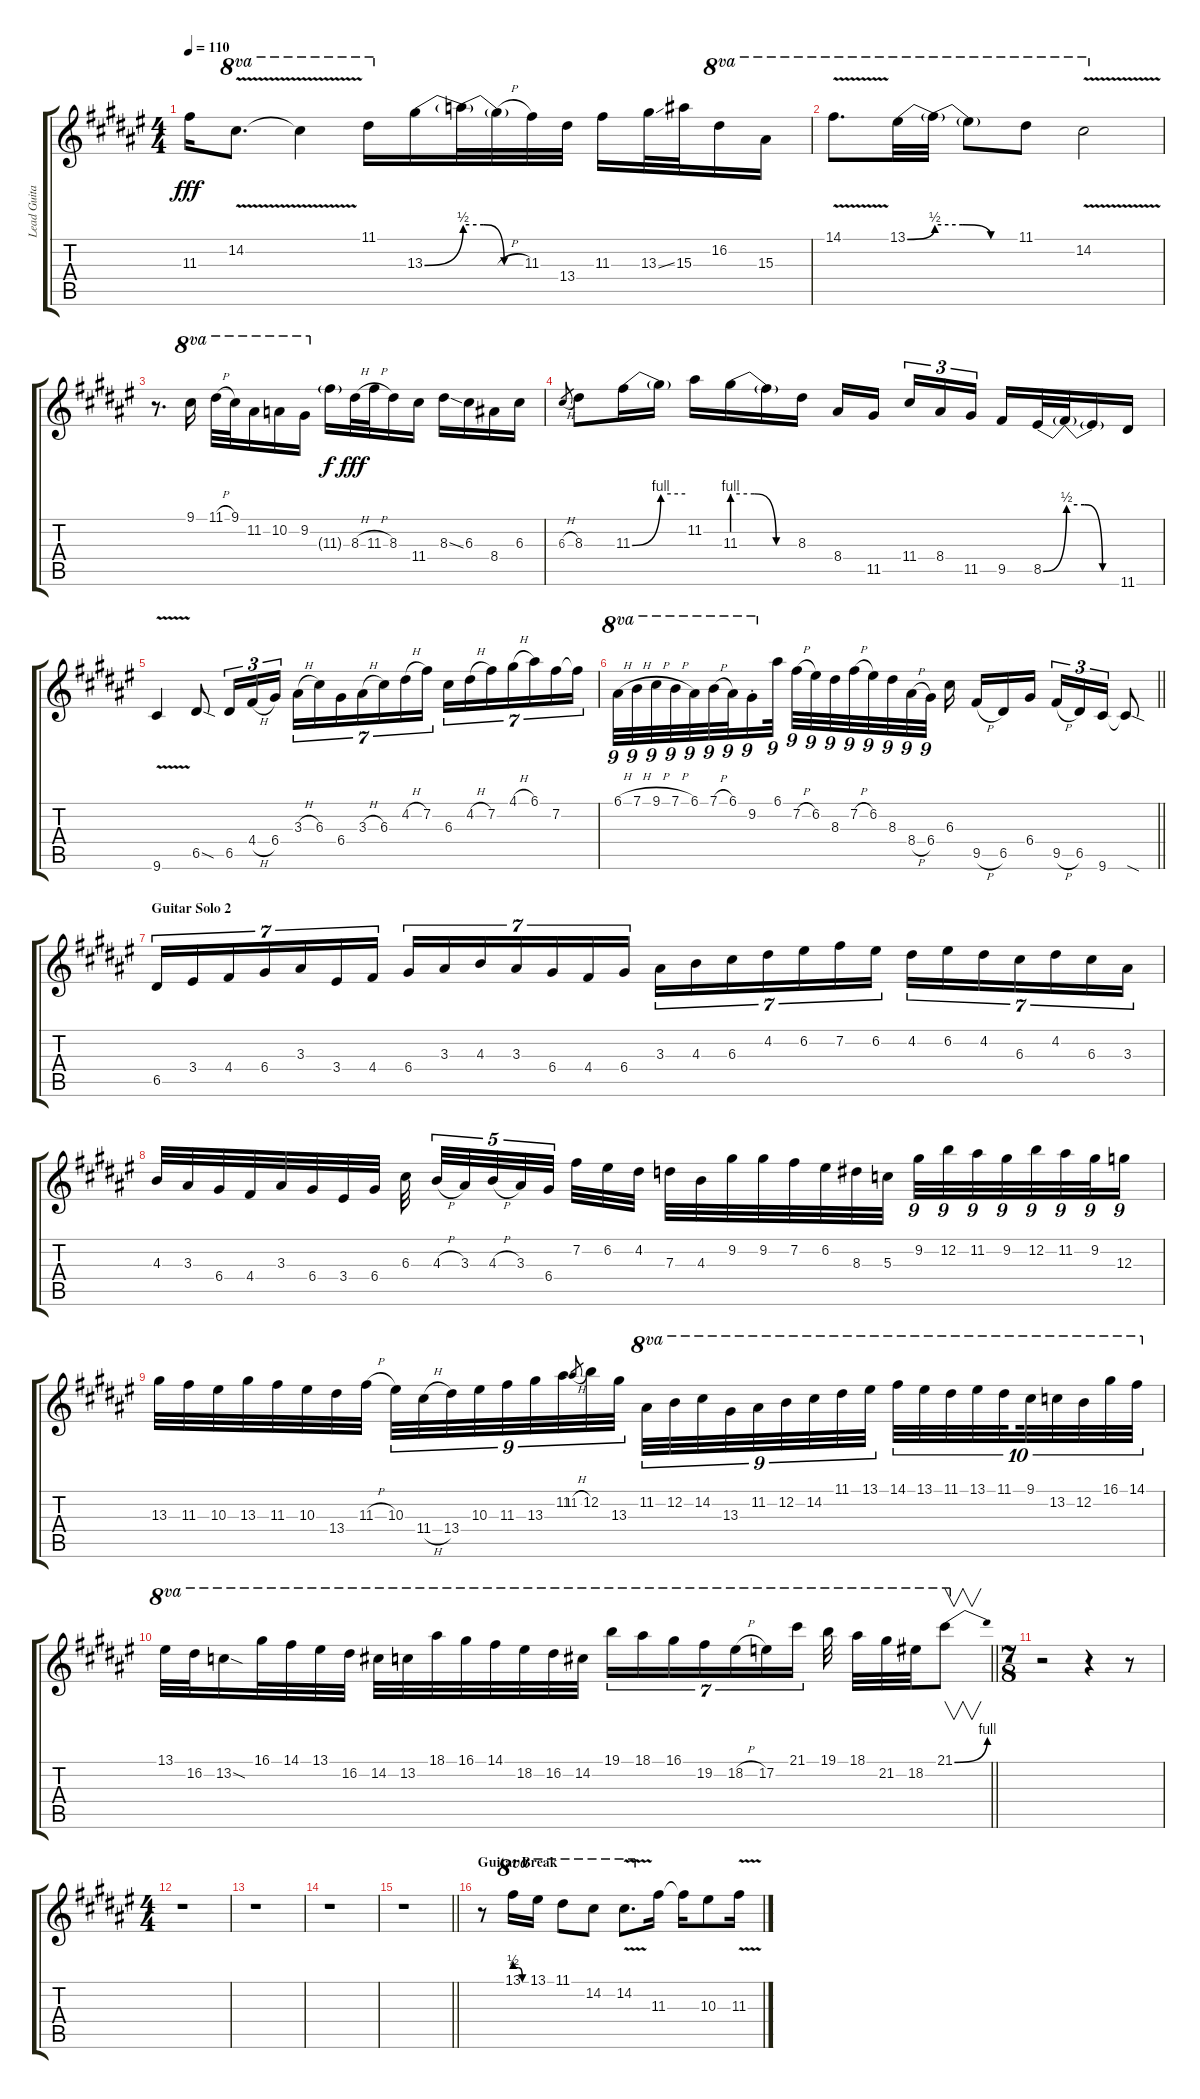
\track ("Lead Guitar" "Lead Guita") {instrument distortionguitar}
\staff {score tabs}
\tuning (E4 B3 G3 D3 A2 E2) {hide}
\ts (4 4)
\tempo 110
\clef g2
\ks f#
11.3.16{dy fff} 14.2{v}.8{d ot 8va} 14.2{v t}.4{ot 8va} 11.1.16{ot 8va} 13.3{be (bend 0 0 60 2)}.16 13.3{be (custom 0 2 20 2 40 0 60 0) t}.32 13.3{h t}.32 11.3.32 13.4.32 11.3.16 13.3{ss}.32 15.3.32 16.2.16{ot 8va} 15.3.16{ot 8va} |
\ks d#minor
14.1{v}.8{d ot 8va} 13.1{be (bend 0 0 60 2)}.32{ot 8va} 13.1{be (custom 0 2 20 2 40 0 60 0) t}.32{ot 8va} 13.1{t}.8{ot 8va} 11.1.8{ot 8va} 14.2{v}.2{ot 8va} |
r.8{d} 9.1.16{ot 8va} 11.1{h}.32{ot 8va} 9.1.32{ot 8va} 11.2.16{ot 8va} 10.2.16{ot 8va} 9.2.16{ot 8va} 11.3{g}.16{dy f} 8.3{h}.32{dy fff} 11.3{h}.32 8.3.16 11.4.16 8.3{ss}.16 6.3.16 8.4.16 6.3.16 |
\ks f#
6.3{h}.8{gr} 8.3.8 11.3{be (bend 0 0 60 4)}.16 11.3{be (hold 0 4 60 4) t}.16 11.2.16 11.3{be (custom 0 4 20 4 40 0 60 0)}.16 11.3{t}.16 8.3.16 8.4.16 11.5.16{beam splitsecondary} 11.4.16{tu (3 2)} 8.4.16{tu (3 2)} 11.5.16{tu (3 2)} 9.5.16 8.5{be (bend 0 0 60 2)}.32 8.5{be (custom 0 2 20 2 40 0 60 0) t}.32 8.5{t}.16 11.6.16 |
\ks d#minor
9.6{v}.4 6.5{sod}.8 6.5.16{tu (3 2)} 4.4{h}.16{tu (3 2)} 6.4.16{tu (3 2)} 3.3{h}.16{tu (7 4)} 6.3.16{tu (7 4)} 6.4.16{tu (7 4)} 3.3{h}.16{tu (7 4)} 6.3.16{tu (7 4)} 4.2{h}.16{tu (7 4)} 7.2.16{tu (7 4)} 6.3.16{tu (7 4)} 4.2{h}.16{tu (7 4)} 7.2.16{tu (7 4)} 4.1{h}.16{tu (7 4)} 6.1.16{tu (7 4)} 7.2.16{tu (7 4)} 7.2{t}.16{tu (7 4)} |
\barLineRight lightlight
\ks f#
6.1{h}.32{tu (9 8) ot 8va} 7.1{h}.32{tu (9 8) ot 8va} 9.1{h}.32{tu (9 8) ot 8va} 7.1{h}.32{tu (9 8) ot 8va} 6.1.32{tu (9 8) ot 8va} 7.1{h}.32{tu (9 8) ot 8va} 6.1.32{tu (9 8) ot 8va} 9.2{st}.16{tu (9 8) ot 8va} 6.1.32{tu (9 8)} 7.2{h}.32{tu (9 8)} 6.2.32{tu (9 8)} 8.3.32{tu (9 8)} 7.2{h}.32{tu (9 8)} 6.2.32{tu (9 8)} 8.3.32{tu (9 8)} 8.4{h}.32{tu (9 8)} 6.4.32{tu (9 8)} 6.3.16 9.5{h}.16 6.5.16 6.4.16 9.5{h}.16{tu (3 2)} 6.5.16{tu (3 2)} 9.6.16{tu (3 2)} 9.6{sod t}.8 |
\section ("" "Guitar Solo 2")
\ks d#minor
6.5.16{tu (7 4)} 3.4.16{tu (7 4)} 4.4.16{tu (7 4)} 6.4.16{tu (7 4)} 3.3.16{tu (7 4)} 3.4.16{tu (7 4)} 4.4.16{tu (7 4)} 6.4.16{tu (7 4)} 3.3.16{tu (7 4)} 4.3.16{tu (7 4)} 3.3.16{tu (7 4)} 6.4.16{tu (7 4)} 4.4.16{tu (7 4)} 6.4.16{tu (7 4)} 3.3.16{tu (7 4)} 4.3.16{tu (7 4)} 6.3.16{tu (7 4)} 4.2.16{tu (7 4)} 6.2.16{tu (7 4)} 7.2.16{tu (7 4)} 6.2.16{tu (7 4)} 4.2.16{tu (7 4)} 6.2.16{tu (7 4)} 4.2.16{tu (7 4)} 6.3.16{tu (7 4)} 4.2.16{tu (7 4)} 6.3.16{tu (7 4)} 3.3.16{tu (7 4)} |
\ks f#
4.3.32 3.3.32 6.4.32 4.4.32 3.3.32 6.4.32 3.4.32 6.4.32 6.3.32{beam splitsecondary} 4.3{h}.32{tu (5 4)} 3.3.32{tu (5 4)} 4.3{h}.32{tu (5 4)} 3.3.32{tu (5 4)} 6.4.32{tu (5 4) beam splitsecondary} 7.2.32 6.2.32 4.2.32 7.3.32 4.3.32 9.2.32 9.2.32 7.2.32 6.2.32 8.3.32 5.3.32 9.2.32{tu (9 8)} 12.2.32{tu (9 8)} 11.2.32{tu (9 8)} 9.2.32{tu (9 8)} 12.2.32{tu (9 8)} 11.2.32{tu (9 8)} 9.2.32{tu (9 8)} 12.3.16{tu (9 8)} |
13.3.32 11.3.32 10.3.32 13.3.32 11.3.32 10.3.32 13.4.32 11.3{h}.32 10.3.32{tu (9 8)} 11.4{h}.32{tu (9 8)} 13.4.32{tu (9 8)} 10.3.32{tu (9 8)} 11.3.32{tu (9 8)} 13.3.32{tu (9 8)} 11.2.32{tu (9 8)} 11.2{h}.8{gr} 12.2.32{tu (9 8)} 13.3.32{tu (9 8)} 11.2.32{tu (9 8) ot 8va} 12.2.32{tu (9 8) ot 8va} 14.2.32{tu (9 8) ot 8va} 13.3.32{tu (9 8) ot 8va} 11.2.32{tu (9 8) ot 8va} 12.2.32{tu (9 8) ot 8va} 14.2.32{tu (9 8) ot 8va} 11.1.32{tu (9 8) ot 8va} 13.1.32{tu (9 8) ot 8va} 14.1.32{tu (10 8) ot 8va} 13.1.32{tu (10 8) ot 8va} 11.1.32{tu (10 8) ot 8va} 13.1.32{tu (10 8) ot 8va} 11.1.32{tu (10 8) ot 8va beam splitsecondary} 9.1.32{tu (10 8) ot 8va} 13.2.32{tu (10 8) ot 8va} 12.2.32{tu (10 8) ot 8va} 16.1.32{tu (10 8) ot 8va} 14.1.32{tu (10 8) ot 8va} |
\barLineRight lightlight
13.1.32{ot 8va} 16.2.32{ot 8va} 13.2{sod}.16{ot 8va} 16.1.32{ot 8va} 14.1.32{ot 8va} 13.1.32{ot 8va} 16.2.32{ot 8va} 14.2.32{ot 8va} 13.2.32{ot 8va} 18.1.32{ot 8va} 16.1.32{ot 8va} 14.1.32{ot 8va} 18.2.32{ot 8va} 16.2.32{ot 8va} 14.2.32{ot 8va} 19.1.16{tu (7 4) ot 8va} 18.1.16{tu (7 4) ot 8va} 16.1.16{tu (7 4) ot 8va} 19.2.16{tu (7 4) ot 8va} 18.2{h}.16{tu (7 4) ot 8va} 17.2.16{tu (7 4) ot 8va} 21.1.16{tu (7 4) ot 8va} 19.1.32{ot 8va} 18.1.32{ot 8va} 21.2.32{ot 8va} 18.2.32{ot 8va} 21.1{be (bend 0 0 60 4)}.8{v ot 8va} |
\ts (7 8)
r.2 r.4 r.8 |
\ts (4 4)
\ks d#minor
r.1 |
r.1 |
\ks f#
r.1 |
\barLineRight lightlight
\ks d#minor
r.1 |
\section ("" "Guitar Break")
r.8 13.1{be (custom 0 2 20 2 40 0 60 0)}.16{ot 8va} 13.1.16{ot 8va} 11.1.8{ot 8va} 14.2.8{ot 8va} 14.2{v}.8{d ot 8va} 11.3.16 11.3{t}.16 10.3.8 11.3{v}.16
